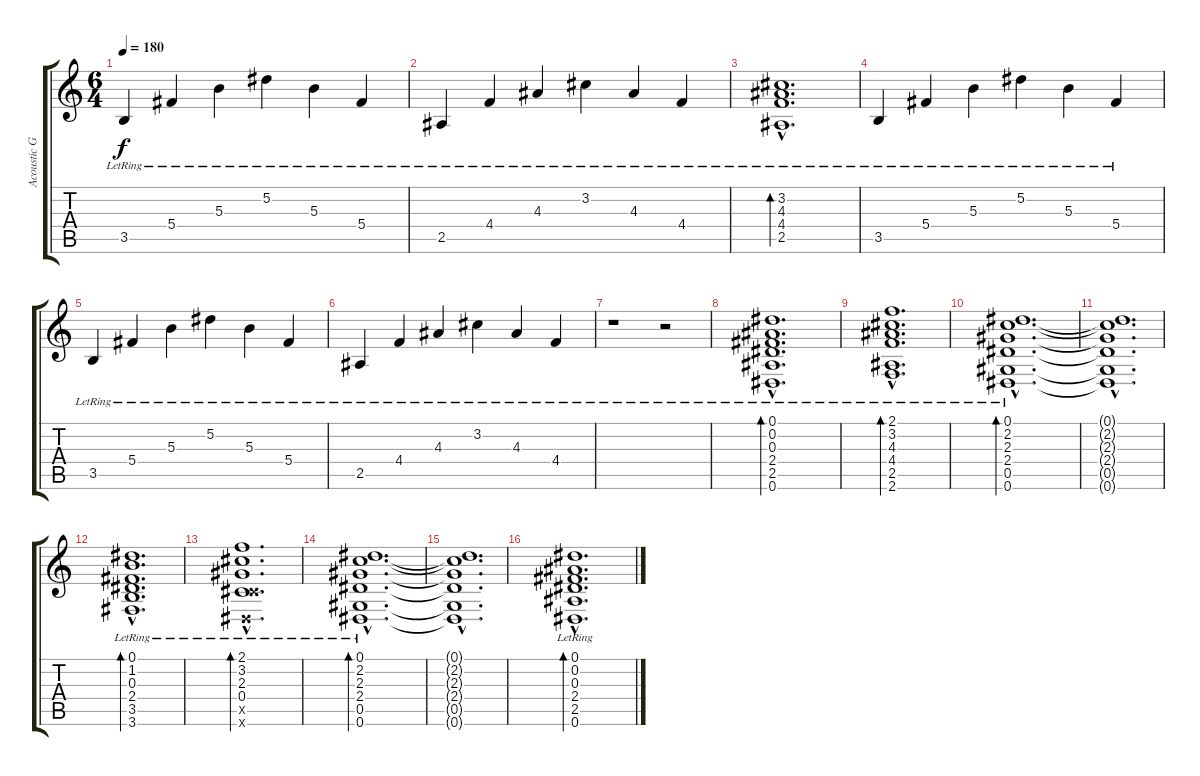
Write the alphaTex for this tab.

\track ("Acoustic Guitar II" "Acoustic G") {instrument acousticguitarsteel}
\staff {score tabs}
\tuning (Eb4 Bb3 Gb3 Db3 Ab2 Eb2) {hide}
\ts (6 4)
\tempo 180
\clef g2
\ks c
3.5{lr}.4{dy f} 5.4{lr}.4 5.3{lr}.4 5.2{lr}.4 5.3{lr}.4 5.4{lr}.4 |
2.5{lr}.4 4.4{lr}.4 4.3{lr}.4 3.2{lr}.4 4.3{lr}.4 4.4{lr}.4 |
(3.2{hac lr} 4.3{hac lr} 4.4{hac lr} 2.5{hac lr}).1{d bd 30} |
3.5{lr}.4 5.4{lr}.4 5.3{lr}.4 5.2{lr}.4 5.3{lr}.4 5.4{lr}.4 |
3.5{lr}.4 5.4{lr}.4 5.3{lr}.4 5.2{lr}.4 5.3{lr}.4 5.4{lr}.4 |
2.5{lr}.4 4.4{lr}.4 4.3{lr}.4 3.2{lr}.4 4.3{lr}.4 4.4{lr}.4 |
r.1 r.2 |
(0.1{hac lr} 0.2{hac lr} 0.3{hac lr} 2.4{hac lr} 2.5{hac lr} 0.6{hac lr}).1{d bd 60} |
(2.1{hac lr} 3.2{hac lr} 4.3{hac lr} 4.4{hac lr} 2.5{hac lr} 2.6{hac lr}).1{d bd 60} |
(0.1{hac lr} 2.2{hac lr} 2.3{hac lr} 2.4{hac lr} 0.5{hac lr} 0.6{hac lr}).1{d bd 60} |
(0.1{hac t} 2.2{hac t} 2.3{hac t} 2.4{hac t} 0.5{hac t} 0.6{hac t}).1{d} |
(0.1{hac lr} 1.2{hac lr} 0.3{hac lr} 2.4{hac lr} 3.5{hac lr} 3.6{hac lr}).1{d bd 60} |
(2.1{hac lr} 3.2{hac lr} 2.3{hac lr} 0.4{hac lr} 5.5{hac x} 0.6{hac x}).1{d bd 60} |
(0.1{hac lr} 2.2{hac lr} 2.3{hac lr} 2.4{hac lr} 0.5{hac lr} 0.6{hac lr}).1{d bd 60} |
(0.1{hac t} 2.2{hac t} 2.3{hac t} 2.4{hac t} 0.5{hac t} 0.6{hac t}).1{d} |
(0.1{hac lr} 0.2{hac lr} 0.3{hac lr} 2.4{hac lr} 2.5{hac lr} 0.6{hac lr}).1{d bd 60}
